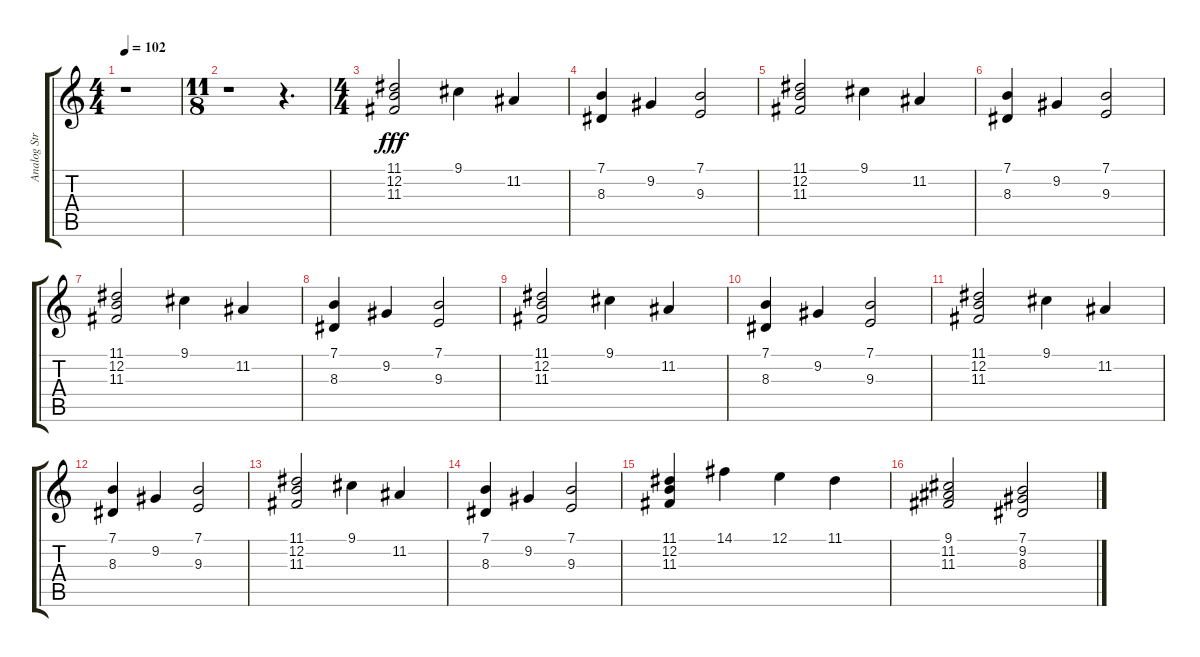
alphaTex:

\track ("Analog Strings" "Analog Str") {instrument synthstrings1}
\staff {score tabs}
\tuning (E4 B3 G3 D3 A2 E2) {hide}
\ts (4 4)
\tempo 102
\clef g2
\ks c
r.1{dy fff} |
\ts (11 8)
r.1 r.4{d} |
\ts (4 4)
(11.1 12.2 11.3).2 9.1.4 11.2.4 |
(7.1 8.3).4 9.2.4 (7.1 9.3).2 |
(11.1 12.2 11.3).2 9.1.4 11.2.4 |
(7.1 8.3).4 9.2.4 (7.1 9.3).2 |
(11.1 12.2 11.3).2 9.1.4 11.2.4 |
(7.1 8.3).4 9.2.4 (7.1 9.3).2 |
(11.1 12.2 11.3).2 9.1.4 11.2.4 |
(7.1 8.3).4 9.2.4 (7.1 9.3).2 |
(11.1 12.2 11.3).2 9.1.4 11.2.4 |
(7.1 8.3).4 9.2.4 (7.1 9.3).2 |
(11.1 12.2 11.3).2 9.1.4 11.2.4 |
(7.1 8.3).4 9.2.4 (7.1 9.3).2 |
(11.1 12.2 11.3).4 14.1.4 12.1.4 11.1.4 |
(9.1 11.2 11.3).2 (7.1 9.2 8.3).2
